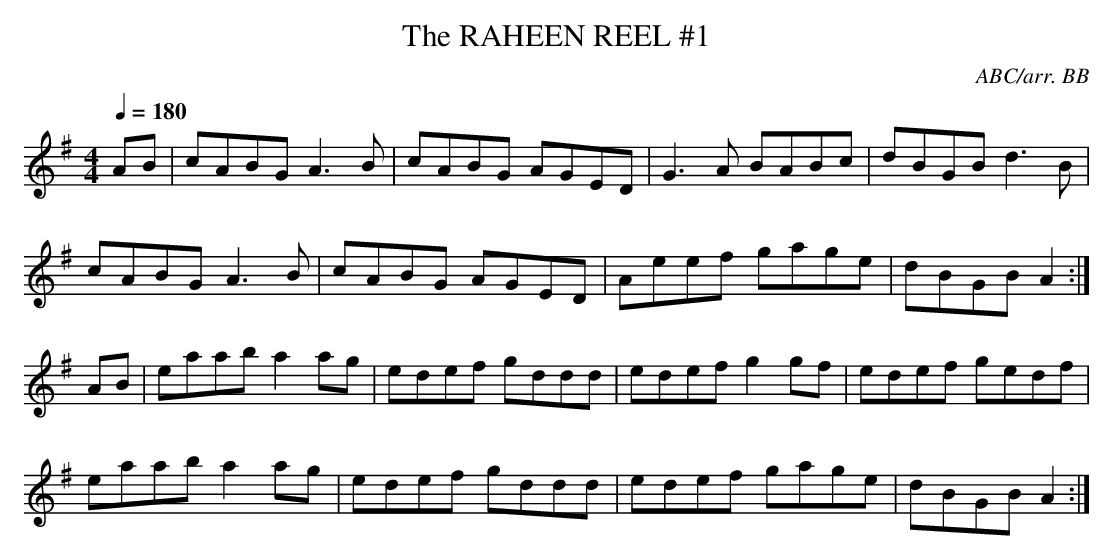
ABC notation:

X:1
T:RAHEEN REEL #1, The
C:ABC/arr. BB
Q:1/4=180
M:4/4
L:1/8
K:Ador
AB|cABG A3B|cABG AGED|G3 A BABc |dBGB d3 B|
cABG A3 B|cABG AGED|Aeef gage|dBGB A2 :|
AB|eaab a2 ag|edef gddd|edef g2 gf|edef gedf|
eaab a2 ag|edef gddd|edef gage|dBGB A2 :|
